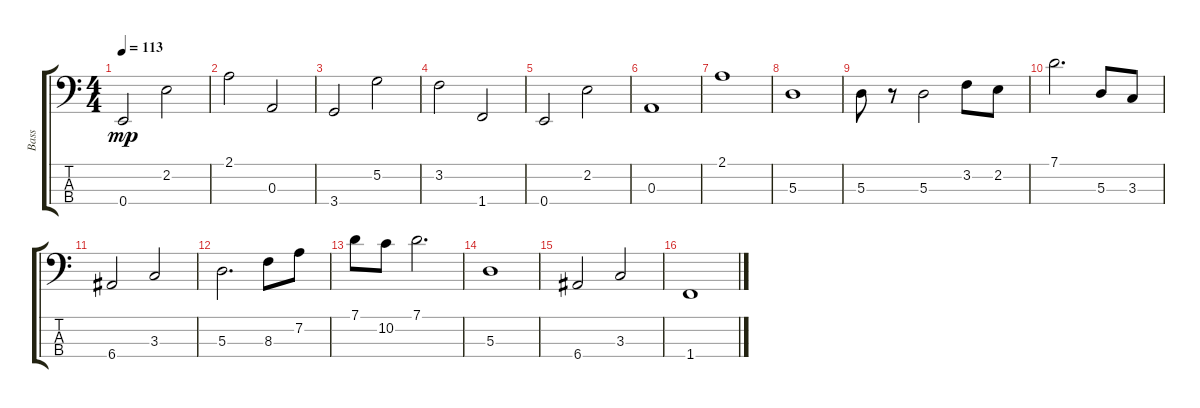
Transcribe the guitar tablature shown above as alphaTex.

\track ("Bass" "Bass") {instrument fretlessbass}
\staff {score tabs}
\tuning (G2 D2 A1 E1) {hide}
\ts (4 4)
\tempo 113
\clef f4
\ks c
0.4.2{dy mp} 2.2.2 |
2.1.2 0.3.2 |
3.4.2 5.2.2 |
3.2.2 1.4.2 |
0.4.2 2.2.2 |
0.3.1 |
2.1.1 |
5.3.1 |
5.3.8 r.8 5.3.2 3.2.8 2.2.8 |
7.1.2{d} 5.3.8 3.3.8 |
6.4.2 3.3.2 |
5.3.2{d} 8.3.8 7.2.8 |
7.1.8 10.2.8 7.1.2{d} |
5.3.1 |
6.4.2 3.3.2 |
1.4.1
